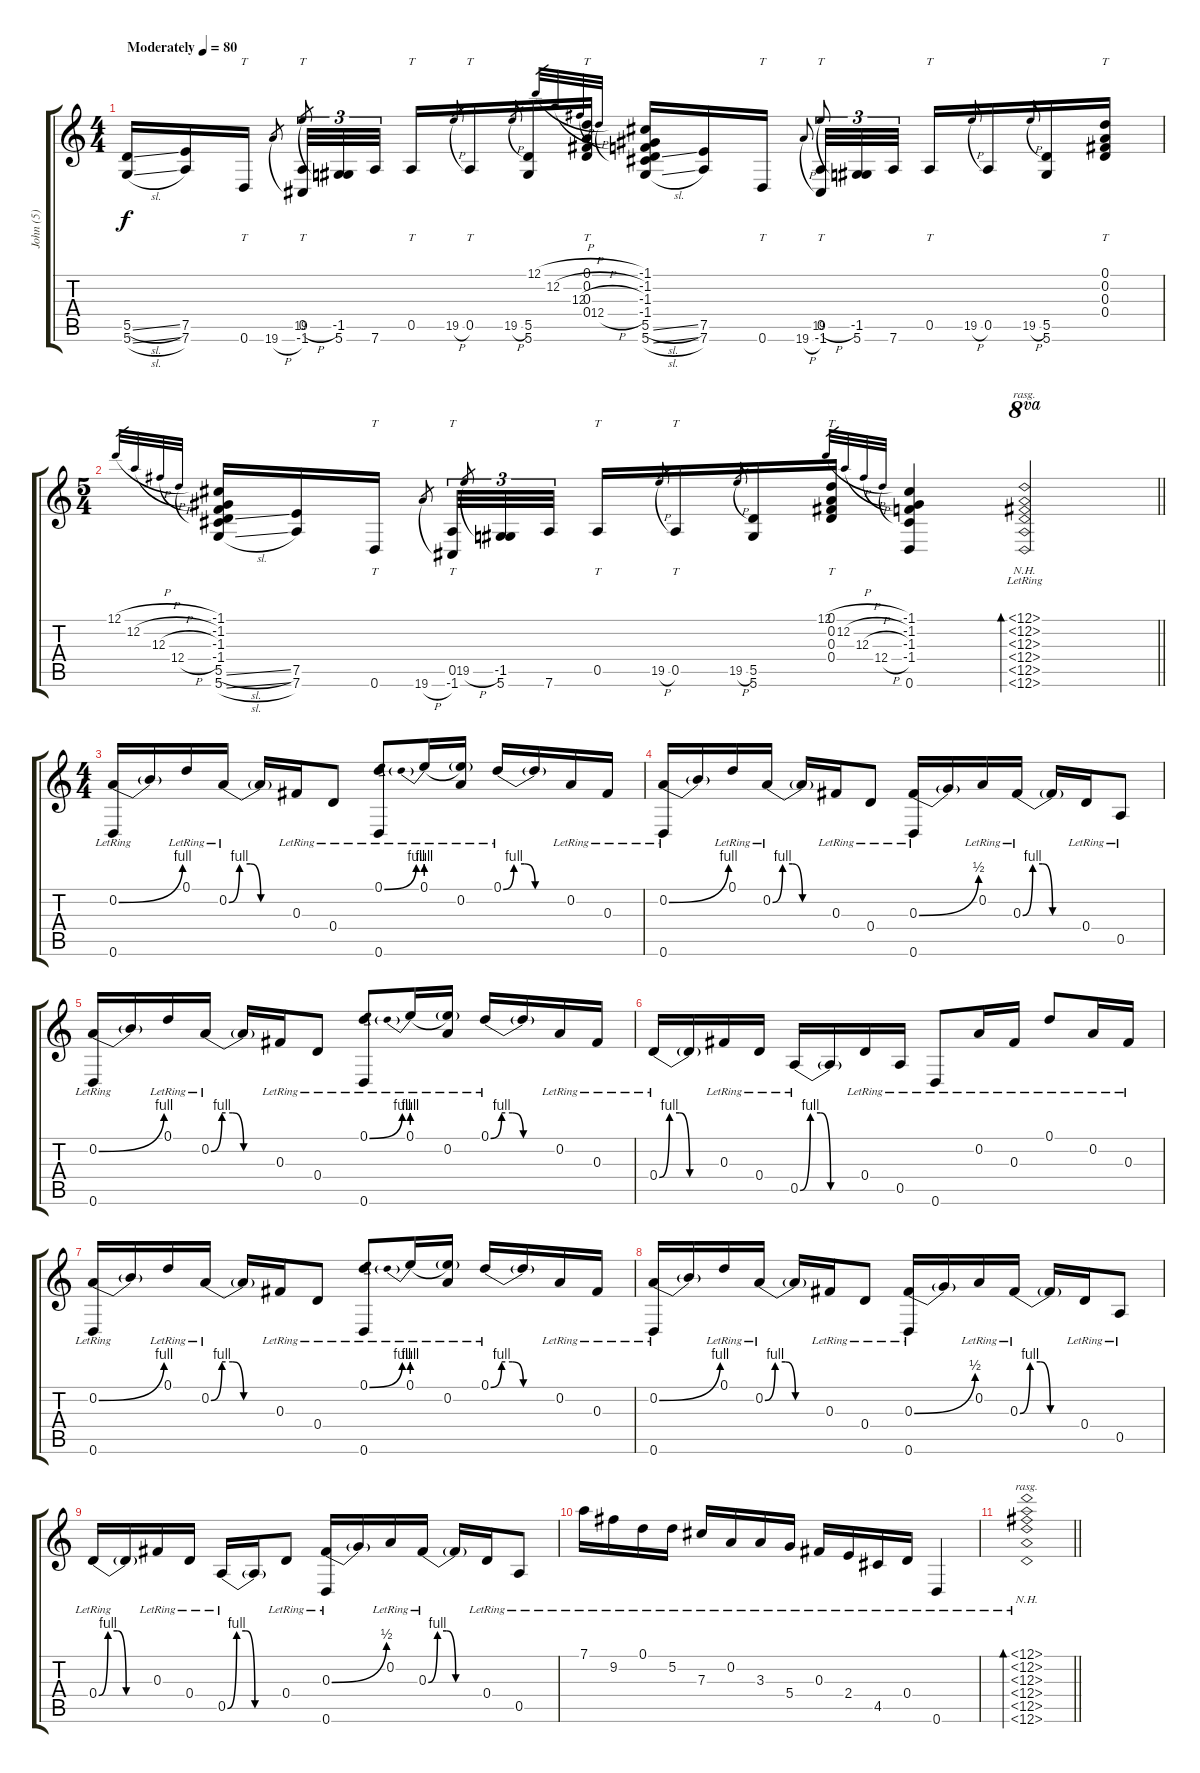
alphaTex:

\track ("John (5)" "John (5)") {instrument electricguitarclean}
\staff {score tabs}
\tuning (D4 A3 Gb3 D3 A2 D2) {hide}
\ts (4 4)
\tempo (80 "Moderately")
\clef g2
\ks c
(5.5{sl} 5.6{sl}).16{dy f instrument electricguitarclean} (7.5 7.6).16 0.6.16{tt} 19.6{h}.8{gr beam splitsecondary} (0.5 -1.6).32{tt tu (3 2)} 19.5{h}.8{gr} (-1.5 5.6).32{tu (3 2)} 7.6.32{tu (3 2)} 0.5.16{tt} 19.5{h}.8{gr} 0.5.16{tt} 19.5{h}.8{gr} (5.5 5.6).16 (0.1 0.2 0.3 0.4).16{tt} 12.1{h}.32{gr} 12.2{h}.32{gr} 12.3{h}.32{gr} 12.4{h}.32{gr} (-1.1 -1.2 -1.3 -1.4 5.5{sl} 5.6{sl}).16 (7.5 7.6).16 0.6.16{tt} 19.6{h}.8{gr onbeat beam splitsecondary} (0.5 -1.6).32{tt tu (3 2)} 19.5{h}.8{gr onbeat} (-1.5 5.6).32{tu (3 2)} 7.6.32{tu (3 2)} 0.5.16{tt} 19.5{h}.8{gr onbeat} 0.5.16 19.5{h}.8{gr onbeat} (5.5 5.6).16 (0.1 0.2 0.3 0.4).16{tt} |
\ts (5 4)
\barLineRight lightlight
12.1{h}.32{gr} 12.2{h}.32{gr} 12.3{h}.32{gr} 12.4{h}.32{gr} (-1.1 -1.2 -1.3 -1.4 5.5{sl} 5.6{sl}).16 (7.5 7.6).16 0.6.16{tt} 19.6{h}.8{gr beam splitsecondary} (0.5 -1.6).32{tt tu (3 2)} 19.5{h}.8{gr} (-1.5 5.6).32{tu (3 2)} 7.6.32{tu (3 2)} 0.5.16{tt} 19.5{h}.8{gr} 0.5.16{tt} 19.5{h}.8{gr} (5.5 5.6).16 (0.1 0.2 0.3 0.4).16{tt} 12.1{h}.32{gr} 12.2{h}.32{gr} 12.3{h}.32{gr} 12.4{h}.32{gr} (-1.1 -1.2 -1.3 -1.4 0.6).4 (12.1{nh lr} 12.2{nh lr} 12.3{nh lr} 12.4{nh lr} 12.5{nh lr} 12.6{nh lr}).2{bd 240 ot 8va rasg ii instrument electricguitarmuted} |
\ts (4 4)
(0.2{be (bend 0 0 60 4) lr} 0.6{lr}).16{instrument electricguitarclean} 0.2{t}.16 0.1{lr}.16 0.2{be (custom 0 0 10 4 20 4 30 0 60 0) lr}.16 0.2{t}.16 0.3{lr}.16 0.4{lr}.8 (0.1{be (bend 0 0 60 4) lr} 0.6{lr}).8 0.1{be (prebend 0 4 60 4) lr}.16 (0.1{t} 0.2{lr}).16 0.1{be (custom 0 0 10 4 20 4 30 0 60 0) lr}.16 0.1{t}.16 0.2{lr}.16 0.3{lr}.16 |
(0.2{be (bend 0 0 60 4) lr} 0.6{lr}).16 0.2{t}.16 0.1{lr}.16 0.2{be (custom 0 0 10 4 20 4 30 0 60 0) lr}.16 0.2{t}.16 0.3{lr}.16 0.4{lr}.8 (0.3{be (bend 0 0 60 2) lr} 0.6{lr}).16 0.3{t}.16 0.2{lr}.16 0.3{be (custom 0 0 10 4 20 4 30 0 60 0) lr}.16 0.3{t}.16 0.4{lr}.16 0.5{lr}.8 |
(0.2{be (bend 0 0 60 4) lr} 0.6{lr}).16 0.2{t}.16 0.1{lr}.16 0.2{be (custom 0 0 10 4 20 4 30 0 60 0) lr}.16 0.2{t}.16 0.3{lr}.16 0.4{lr}.8 (0.1{be (bend 0 0 60 4) lr} 0.6).8 0.1{be (prebend 0 4 60 4) lr}.16 (0.1{t} 0.2{lr}).16 0.1{be (custom 0 0 10 4 20 4 30 0 60 0) lr}.16 0.1{t}.16 0.2{lr}.16 0.3{lr}.16 |
0.4{be (custom 0 0 10 4 20 4 30 0 60 0) lr}.16 0.4{t}.16 0.3{lr}.16 0.4{lr}.16 0.5{be (custom 0 0 10 4 20 4 30 0 60 0) lr}.16 0.5{t}.16 0.4{lr}.16 0.5{lr}.16 0.6{lr}.8 0.2{lr}.16 0.3{lr}.16 0.1{lr}.8 0.2{lr}.16 0.3{lr}.16 |
(0.2{be (bend 0 0 60 4) lr} 0.6{lr}).16 0.2{t}.16 0.1{lr}.16 0.2{be (custom 0 0 10 4 20 4 30 0 60 0) lr}.16 0.2{t}.16 0.3{lr}.16 0.4{lr}.8 (0.1{be (bend 0 0 60 4) lr} 0.6{lr}).8 0.1{be (prebend 0 4 60 4) lr}.16 (0.1{t} 0.2{lr}).16 0.1{be (custom 0 0 10 4 20 4 30 0 60 0) lr}.16 0.1{t}.16 0.2{lr}.16 0.3{lr}.16 |
(0.2{be (bend 0 0 60 4) lr} 0.6{lr}).16 0.2{t}.16 0.1{lr}.16 0.2{be (custom 0 0 10 4 20 4 30 0 60 0) lr}.16 0.2{t}.16 0.3{lr}.16 0.4{lr}.8 (0.3{be (bend 0 0 60 2) lr} 0.6{lr}).16 0.3{t}.16 0.2{lr}.16 0.3{be (custom 0 0 10 4 20 4 30 0 60 0) lr}.16 0.3{t}.16 0.4{lr}.16 0.5{lr}.8 |
0.4{be (custom 0 0 10 4 20 4 30 0 60 0) lr}.16 0.4{t}.16 0.3{lr}.16 0.4{lr}.16 0.5{be (custom 0 0 10 4 20 4 30 0 60 0) lr}.16 0.5{t}.16 0.4{lr}.8 (0.3{be (bend 0 0 60 2) lr} 0.6{lr}).16 0.3{t}.16 0.2{lr}.16 0.3{be (custom 0 0 10 4 20 4 30 0 60 0) lr}.16 0.3{t}.16 0.4{lr}.16 0.5{lr}.8 |
7.1{lr}.16 9.2{lr}.16 0.1{lr}.16 5.2{lr}.16 7.3{lr}.16 0.2{lr}.16 3.3{lr}.16 5.4{lr}.16 0.3{lr}.16 2.4{lr}.16 4.5{lr}.16 0.4{lr}.16 0.6{lr}.4 |
\barLineRight lightlight
(12.1{nh lr} 12.2{nh lr} 12.3{nh lr} 12.4{nh lr} 12.5{nh lr} 12.6{nh lr}).1{bd 240 rasg ii instrument electricguitarmuted}
